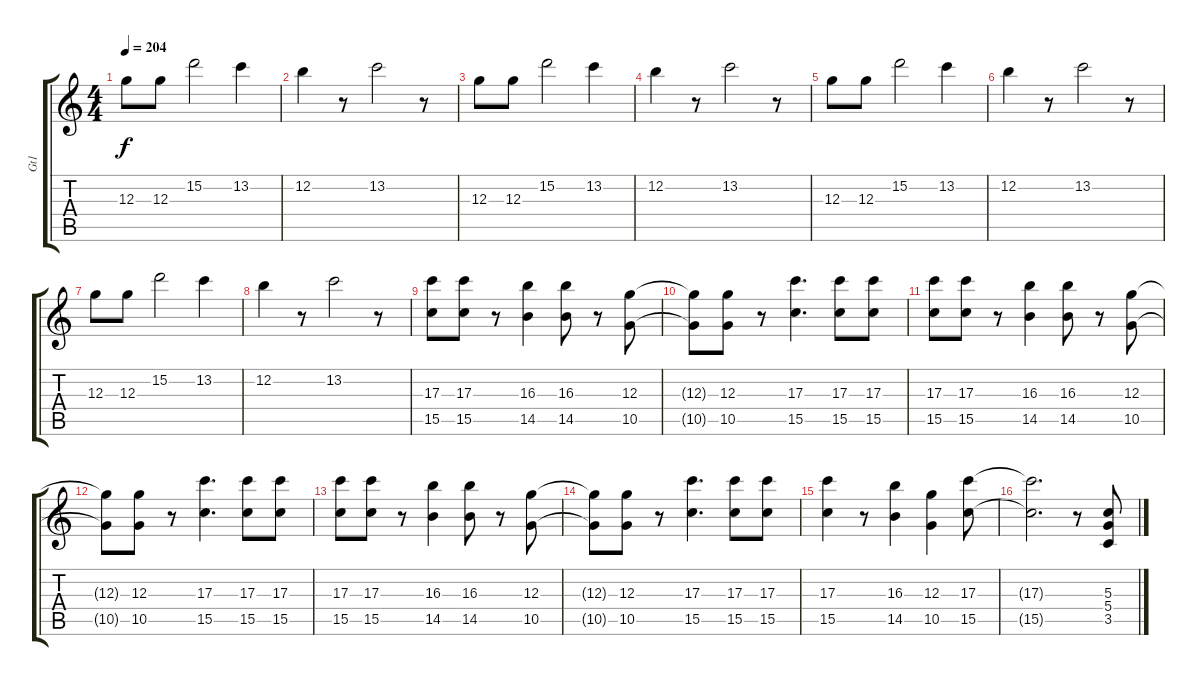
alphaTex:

\track ("Gt1" "Gt1") {instrument overdrivenguitar}
\staff {score tabs}
\tuning (E4 B3 G3 D3 A2 E2) {hide}
\ts (4 4)
\tempo 204
\clef g2
\ks c
12.3.8{dy f} 12.3.8 15.2.2 13.2.4 |
12.2.4 r.8 13.2.2 r.8 |
12.3.8 12.3.8 15.2.2 13.2.4 |
12.2.4 r.8 13.2.2 r.8 |
12.3.8 12.3.8 15.2.2 13.2.4 |
12.2.4 r.8 13.2.2 r.8 |
12.3.8 12.3.8 15.2.2 13.2.4 |
12.2.4 r.8 13.2.2 r.8 |
(17.3 15.5).8 (17.3 15.5).8 r.8 (16.3 14.5).4 (16.3 14.5).8 r.8 (12.3 10.5).8 |
(12.3{t} 10.5{t}).8 (12.3 10.5).8 r.8 (17.3 15.5).4{d} (17.3 15.5).8 (17.3 15.5).8 |
(17.3 15.5).8 (17.3 15.5).8 r.8 (16.3 14.5).4 (16.3 14.5).8 r.8 (12.3 10.5).8 |
(12.3{t} 10.5{t}).8 (12.3 10.5).8 r.8 (17.3 15.5).4{d} (17.3 15.5).8 (17.3 15.5).8 |
(17.3 15.5).8 (17.3 15.5).8 r.8 (16.3 14.5).4 (16.3 14.5).8 r.8 (12.3 10.5).8 |
(12.3{t} 10.5{t}).8 (12.3 10.5).8 r.8 (17.3 15.5).4{d} (17.3 15.5).8 (17.3 15.5).8 |
(17.3 15.5).4 r.8 (16.3 14.5).4 (12.3 10.5).4 (17.3 15.5).8 |
(17.3{t} 15.5{t}).2{d} r.8 (5.3 5.4 3.5).8
